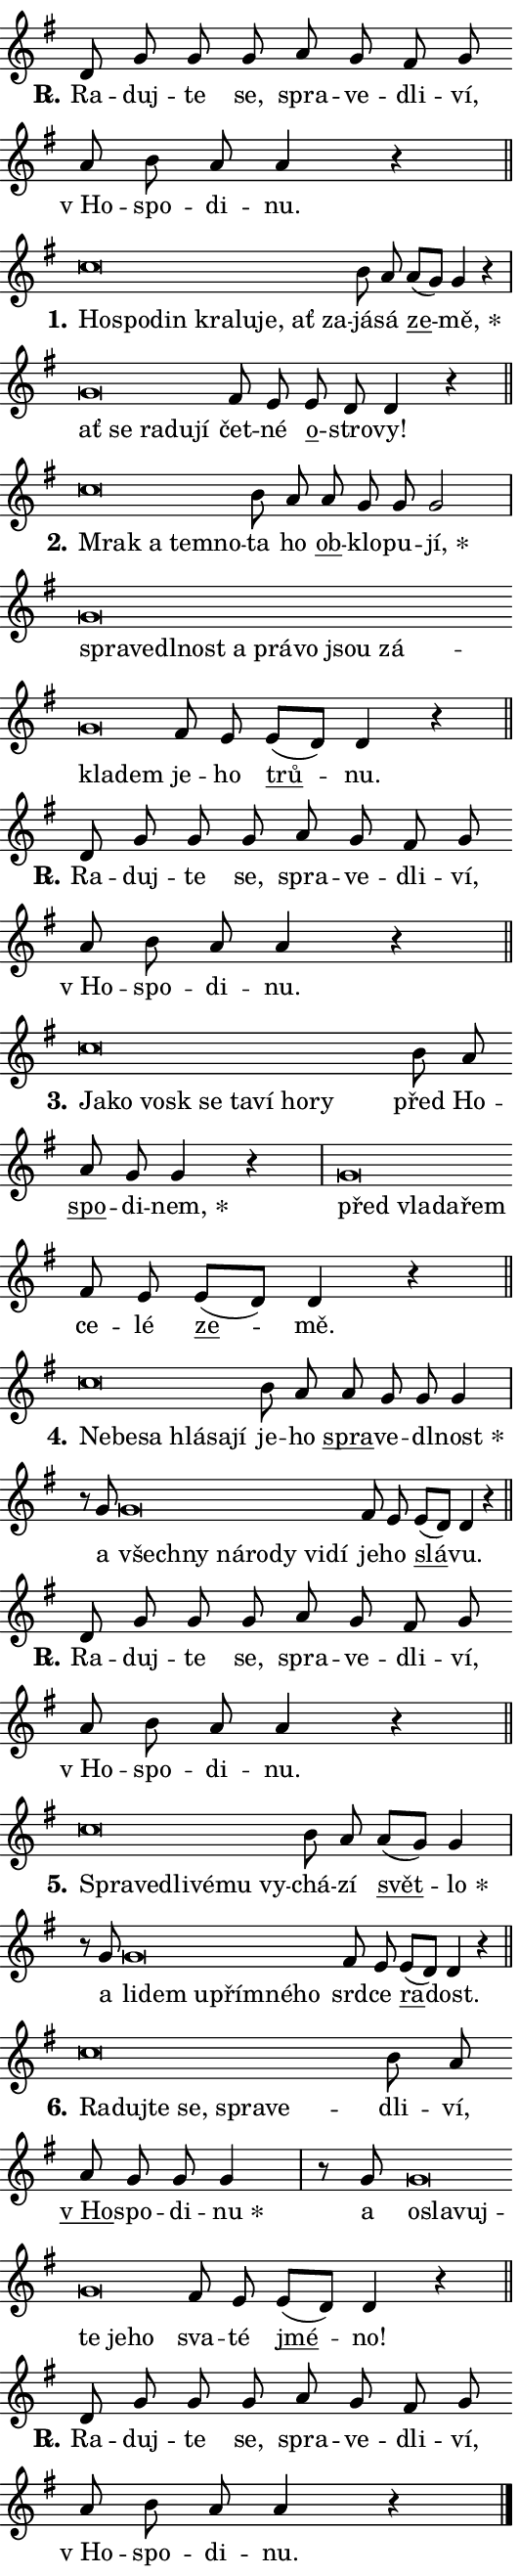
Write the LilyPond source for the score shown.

\version "2.24.0"
\header { tagline = "" }
\paper {
  indent = 0\cm
  top-margin = 0\cm
  right-margin = 0.13\cm % to fit lyric hyphens
  bottom-margin = 0\cm
  left-margin = 0\cm
  paper-width = 9\cm
  page-breaking = #ly:one-page-breaking
  system-system-spacing.basic-distance = #11
  score-system-spacing.basic-distance = #11
  ragged-last = ##f
}


%% Author: Thomas Morley
%% https://lists.gnu.org/archive/html/lilypond-user/2020-05/msg00002.html
#(define (line-position grob)
"Returns position of @var[grob} in current system:
   @code{'start}, if at first time-step
   @code{'end}, if at last time-step
   @code{'middle} otherwise
"
  (let* ((col (ly:item-get-column grob))
         (ln (ly:grob-object col 'left-neighbor))
         (rn (ly:grob-object col 'right-neighbor))
         (col-to-check-left (if (ly:grob? ln) ln col))
         (col-to-check-right (if (ly:grob? rn) rn col))
         (break-dir-left
           (and
             (ly:grob-property col-to-check-left 'non-musical #f)
             (ly:item-break-dir col-to-check-left)))
         (break-dir-right
           (and
             (ly:grob-property col-to-check-right 'non-musical #f)
             (ly:item-break-dir col-to-check-right))))
        (cond ((eqv? 1 break-dir-left) 'start)
              ((eqv? -1 break-dir-right) 'end)
              (else 'middle))))

#(define (tranparent-at-line-position vctor)
  (lambda (grob)
  "Relying on @code{line-position} select the relevant enry from @var{vctor}.
Used to determine transparency,"
    (case (line-position grob)
      ((end) (not (vector-ref vctor 0)))
      ((middle) (not (vector-ref vctor 1)))
      ((start) (not (vector-ref vctor 2))))))

noteHeadBreakVisibility =
#(define-music-function (break-visibility)(vector?)
"Makes @code{NoteHead}s transparent relying on @var{break-visibility}"
#{
  \override NoteHead.transparent =
    #(tranparent-at-line-position break-visibility)
#})

#(define delete-ledgers-for-transparent-note-heads
  (lambda (grob)
    "Reads whether a @code{NoteHead} is transparent.
If so this @code{NoteHead} is removed from @code{'note-heads} from
@var{grob}, which is supposed to be @code{LedgerLineSpanner}.
As a result ledgers are not printed for this @code{NoteHead}"
    (let* ((nhds-array (ly:grob-object grob 'note-heads))
           (nhds-list
             (if (ly:grob-array? nhds-array)
                 (ly:grob-array->list nhds-array)
                 '()))
           ;; Relies on the transparent-property being done before
           ;; Staff.LedgerLineSpanner.after-line-breaking is executed.
           ;; This is fragile ...
           (to-keep
             (remove
               (lambda (nhd)
                 (ly:grob-property nhd 'transparent #f))
               nhds-list)))
      ;; TODO find a better method to iterate over grob-arrays, similiar
      ;; to filter/remove etc for lists
      ;; For now rebuilt from scratch
      (set! (ly:grob-object grob 'note-heads)  '())
      (for-each
        (lambda (nhd)
          (ly:pointer-group-interface::add-grob grob 'note-heads nhd))
        to-keep))))

squashNotes = {
  \override NoteHead.X-extent = #'(-0.2 . 0.2)
  \override NoteHead.Y-extent = #'(-0.75 . 0)
  \override NoteHead.stencil =
    #(lambda (grob)
       (let ((pos (ly:grob-property grob 'staff-position)))
         (begin
           (if (< pos -7) (display "ERROR: Lower brevis then expected\n") (display ""))
           (if (<= pos -6) ly:text-interface::print ly:note-head::print))))
}
unSquashNotes = {
  \revert NoteHead.X-extent
  \revert NoteHead.Y-extent
  \revert NoteHead.stencil
}

hideNotes = \noteHeadBreakVisibility #begin-of-line-visible
unHideNotes = \noteHeadBreakVisibility #all-visible

% work-around for resetting accidentals
% https://lilypond.org/doc/v2.23/Documentation/notation/displaying-rhythms#unmetered-music
cadenzaMeasure = {
  \cadenzaOff
  \partial 1024 s1024
  \cadenzaOn
}

#(define-markup-command (accent layout props text) (markup?)
  "Underline accented syllable"
  (interpret-markup layout props
    #{\markup \override #'(offset . 4.3) \underline { #text }#}))

responsum = \markup \concat {
  "R" \hspace #-1.05 \path #0.1 #'((moveto 0 0.07) (lineto 0.9 0.8)) \hspace #0.05 "."
}

spaceSize = #0.6828661417322834 % exact space size for TeX Gyre Schola

\layout {
  \context {
    \Staff
    \remove "Time_signature_engraver"
    \override LedgerLineSpanner.after-line-breaking = #delete-ledgers-for-transparent-note-heads
  }
  \context {
    \Lyrics {
      \override LyricSpace.minimum-distance = \spaceSize
      \override LyricText.font-name = #"TeX Gyre Schola"
      \override LyricText.font-size = 1
      \override StanzaNumber.font-name = #"TeX Gyre Schola Bold"
      \override StanzaNumber.font-size = 1
    }
  }
  \context {
    \Score 
    \override NoteHead.text =
      #(lambda (grob) 
        (let ((pos (ly:grob-property grob 'staff-position)))
          #{\markup {
            \combine
              \halign #-0.55 \raise #(if (= pos -6) 0 0.5) \override #'(thickness . 2) \draw-line #'(3.2 . 0)
              \musicglyph "noteheads.sM1"
          }#}))
  }
}

% magnetic-lyrics.ily
%
%   written by
%     Jean Abou Samra <jean@abou-samra.fr>
%     Werner Lemberg <wl@gnu.org>
%
%   adapted by
%     Jiri Hon <jiri.hon@gmail.com>
%
% Version 2022-Apr-15

% https://www.mail-archive.com/lilypond-user@gnu.org/msg149350.html

#(define (Left_hyphen_pointer_engraver context)
   "Collect syllable-hyphen-syllable occurrences in lyrics and store
them in properties.  This engraver only looks to the left.  For
example, if the lyrics input is @code{foo -- bar}, it does the
following.

@itemize @bullet
@item
Set the @code{text} property of the @code{LyricHyphen} grob between
@q{foo} and @q{bar} to @code{foo}.

@item
Set the @code{left-hyphen} property of the @code{LyricText} grob with
text @q{foo} to the @code{LyricHyphen} grob between @q{foo} and
@q{bar}.
@end itemize

Use this auxiliary engraver in combination with the
@code{lyric-@/text::@/apply-@/magnetic-@/offset!} hook."
   (let ((hyphen #f)
         (text #f))
     (make-engraver
      (acknowledgers
       ((lyric-syllable-interface engraver grob source-engraver)
        (set! text grob)))
      (end-acknowledgers
       ((lyric-hyphen-interface engraver grob source-engraver)
        ;(when (not (grob::has-interface grob 'lyric-space-interface))
          (set! hyphen grob)));)
      ((stop-translation-timestep engraver)
       (when (and text hyphen)
         (ly:grob-set-object! text 'left-hyphen hyphen))
       (set! text #f)
       (set! hyphen #f)))))

#(define (lyric-text::apply-magnetic-offset! grob)
   "If the space between two syllables is less than the value in
property @code{LyricText@/.details@/.squash-threshold}, move the right
syllable to the left so that it gets concatenated with the left
syllable.

Use this function as a hook for
@code{LyricText@/.after-@/line-@/breaking} if the
@code{Left_@/hyphen_@/pointer_@/engraver} is active."
   (let ((hyphen (ly:grob-object grob 'left-hyphen #f)))
     (when hyphen
       (let ((left-text (ly:spanner-bound hyphen LEFT)))
         (when (grob::has-interface left-text 'lyric-syllable-interface)
           (let* ((common (ly:grob-common-refpoint grob left-text X))
                  (this-x-ext (ly:grob-extent grob common X))
                  (left-x-ext
                   (begin
                     ;; Trigger magnetism for left-text.
                     (ly:grob-property left-text 'after-line-breaking)
                     (ly:grob-extent left-text common X)))
                  ;; `delta` is the gap width between two syllables.
                  (delta (- (interval-start this-x-ext)
                            (interval-end left-x-ext)))
                  (details (ly:grob-property grob 'details))
                  (threshold (assoc-get 'squash-threshold details 0.2)))
             (when (< delta threshold)
               (let* (;; We have to manipulate the input text so that
                      ;; ligatures crossing syllable boundaries are not
                      ;; disabled.  For languages based on the Latin
                      ;; script this is essentially a beautification.
                      ;; However, for non-Western scripts it can be a
                      ;; necessity.
                      (lt (ly:grob-property left-text 'text))
                      (rt (ly:grob-property grob 'text))
                      (is-space (grob::has-interface hyphen 'lyric-space-interface))
                      (space (if is-space " " ""))
                      (extra-delta (if is-space spaceSize 0))
                      ;; Append new syllable.
                      (ltrt-space (if (and (string? lt) (string? rt))
                                (string-append lt space rt)
                                (make-concat-markup (list lt space rt))))
                      ;; Right-align `ltrt` to the right side.
                      (ltrt-space-markup (grob-interpret-markup
                               grob
                               (make-translate-markup
                                (cons (interval-length this-x-ext) 0)
                                (make-right-align-markup ltrt-space)))))
                 (begin
                   ;; Don't print `left-text`.
                   (ly:grob-set-property! left-text 'stencil #f)
                   ;; Set text and stencil (which holds all collected
                   ;; syllables so far) and shift it to the left.
                   (ly:grob-set-property! grob 'text ltrt-space)
                   (ly:grob-set-property! grob 'stencil ltrt-space-markup)
                   (ly:grob-translate-axis! grob (- (- delta extra-delta)) X))))))))))


#(define (lyric-hyphen::displace-bounds-first grob)
   ;; Make very sure this callback isn't triggered too early.
   (let ((left (ly:spanner-bound grob LEFT))
         (right (ly:spanner-bound grob RIGHT)))
     (ly:grob-property left 'after-line-breaking)
     (ly:grob-property right 'after-line-breaking)
     (ly:lyric-hyphen::print grob)))

squashThreshold = #0.4

\layout {
  \context {
    \Lyrics
    \consists #Left_hyphen_pointer_engraver
    \override LyricText.after-line-breaking =
      #lyric-text::apply-magnetic-offset!
    \override LyricHyphen.stencil = #lyric-hyphen::displace-bounds-first
    \override LyricText.details.squash-threshold = \squashThreshold
    \override LyricHyphen.minimum-distance = 0
    \override LyricHyphen.minimum-length = \squashThreshold
  }
}

squashText = \override LyricText.details.squash-threshold = 9999
unSquashText = \override LyricText.details.squash-threshold = \squashThreshold

leftText = \override LyricText.self-alignment-X = #LEFT
unLeftText = \revert LyricText.self-alignment-X

starOffset = #(lambda (grob) 
                (let ((x_offset (ly:self-alignment-interface::aligned-on-x-parent grob)))
                  (if (= x_offset 0) 0 (+ x_offset 1.2))))

star = #(define-music-function (syllable)(string?)
"Append star separator at the end of a syllable"
#{
  \once \override LyricText.X-offset = #starOffset
  \lyricmode { \markup {
    #syllable
    \override #'((font-name . "TeX Gyre Schola Bold")) \hspace #0.2 \lower #0.65 \larger "*"
  } }
#})

starAccent = #(define-music-function (syllable)(string?)
"Append star separator at the end of a syllable and make accent"
#{
  \once \override LyricText.X-offset = #starOffset
  \lyricmode { \markup {
    \accent #syllable
    \override #'((font-name . "TeX Gyre Schola Bold")) \hspace #0.2 \lower #0.65 \larger "*"
  } }
#})

breath = #(define-music-function (syllable)(string?)
"Append breathing indicator at the end of a syllable"
#{
  \lyricmode { \markup { #syllable "+" } }
#})

optionalBreath = #(define-music-function (syllable)(string?)
"Append optional breathing indicator at the end of a syllable"
#{
  \lyricmode { \markup { #syllable "(+)" } }
#})


\score {
    <<
        \new Voice = "melody" { \cadenzaOn \key g \major \relative { d'8 g g g a g \bar "" fis g \bar "" a b a a4 r \cadenzaMeasure \bar "||" \break } }
        \new Lyrics \lyricsto "melody" { \lyricmode { \set stanza = \responsum
Ra -- duj -- te se, spra -- ve -- dli -- ví, "v Ho" -- spo -- di -- nu. } }
    >>
    \layout {}
}

\score {
    <<
        \new Voice = "melody" { \cadenzaOn \key g \major \relative { \squashNotes c''\breve*1/16 \hideNotes \breve*1/16 \bar "" \breve*1/16 \bar "" \breve*1/16 \bar "" \breve*1/16 \bar "" \breve*1/16 \bar "" \breve*1/16 \breve*1/16 \bar "" \unHideNotes \unSquashNotes b8 a \bar "" a[( g)] g4 r \cadenzaMeasure \bar "|" \squashNotes g\breve*1/16 \hideNotes \breve*1/16 \bar "" \breve*1/16 \bar "" \breve*1/16 \breve*1/16 \bar "" \unHideNotes \unSquashNotes fis8 e \bar "" e d d4 r \cadenzaMeasure \bar "||" \break } }
        \new Lyrics \lyricsto "melody" { \lyricmode { \set stanza = "1."
\leftText Ho -- \squashText spo -- din kra -- lu -- je, ať za -- \unLeftText \unSquashText já -- sá \markup \accent ze -- \star mě, \leftText ať \squashText se ra -- du -- jí \unLeftText \unSquashText čet -- né \markup \accent o -- stro -- vy! } }
    >>
    \layout {}
}

\score {
    <<
        \new Voice = "melody" { \cadenzaOn \key g \major \relative { \squashNotes c''\breve*1/16 \hideNotes \breve*1/16 \bar "" \breve*1/16 \breve*1/16 \bar "" \unHideNotes \unSquashNotes b8 a \bar "" a g g g2 \cadenzaMeasure \bar "|" \squashNotes g\breve*1/16 \hideNotes \breve*1/16 \bar "" \breve*1/16 \bar "" \breve*1/16 \bar "" \breve*1/16 \bar "" \breve*1/16 \bar "" \breve*1/16 \bar "" \breve*1/16 \bar "" \breve*1/16 \bar "" \breve*1/16 \breve*1/16 \bar "" \unHideNotes \unSquashNotes fis8 e \bar "" e[( d)] d4 r \cadenzaMeasure \bar "||" \break } }
        \new Lyrics \lyricsto "melody" { \lyricmode { \set stanza = "2."
\leftText Mrak \squashText a tem -- no -- \unLeftText \unSquashText ta ho \markup \accent ob -- klo -- pu -- \star jí, \leftText spra -- \squashText ve -- dl -- nost a prá -- vo jsou zá -- kla -- dem \unLeftText \unSquashText je -- ho \markup \accent trů -- nu. } }
    >>
    \layout {}
}

\score {
    <<
        \new Voice = "melody" { \cadenzaOn \key g \major \relative { d'8 g g g a g \bar "" fis g \bar "" a b a a4 r \cadenzaMeasure \bar "||" \break } }
        \new Lyrics \lyricsto "melody" { \lyricmode { \set stanza = \responsum
Ra -- duj -- te se, spra -- ve -- dli -- ví, "v Ho" -- spo -- di -- nu. } }
    >>
    \layout {}
}

\score {
    <<
        \new Voice = "melody" { \cadenzaOn \key g \major \relative { \squashNotes c''\breve*1/16 \hideNotes \breve*1/16 \bar "" \breve*1/16 \bar "" \breve*1/16 \bar "" \breve*1/16 \bar "" \breve*1/16 \bar "" \breve*1/16 \breve*1/16 \bar "" \unHideNotes \unSquashNotes b8 a \bar "" a g g4 r \cadenzaMeasure \bar "|" \squashNotes g\breve*1/16 \hideNotes \breve*1/16 \bar "" \breve*1/16 \breve*1/16 \bar "" \unHideNotes \unSquashNotes fis8 e \bar "" e[( d)] d4 r \cadenzaMeasure \bar "||" \break } }
        \new Lyrics \lyricsto "melody" { \lyricmode { \set stanza = "3."
\leftText Ja -- \squashText ko vosk se ta -- ví ho -- ry \unLeftText \unSquashText před Ho -- \markup \accent spo -- di -- \star nem, \leftText před \squashText vla -- da -- řem \unLeftText \unSquashText ce -- lé \markup \accent ze -- mě. } }
    >>
    \layout {}
}

\score {
    <<
        \new Voice = "melody" { \cadenzaOn \key g \major \relative { \squashNotes c''\breve*1/16 \hideNotes \breve*1/16 \bar "" \breve*1/16 \bar "" \breve*1/16 \bar "" \breve*1/16 \breve*1/16 \bar "" \unHideNotes \unSquashNotes b8 a \bar "" a g g g4 \cadenzaMeasure \bar "|" r8 g8 \squashNotes g\breve*1/16 \hideNotes \breve*1/16 \bar "" \breve*1/16 \bar "" \breve*1/16 \bar "" \breve*1/16 \bar "" \breve*1/16 \breve*1/16 \bar "" \unHideNotes \unSquashNotes fis8 e \bar "" e[( d)] d4 r \cadenzaMeasure \bar "||" \break } }
        \new Lyrics \lyricsto "melody" { \lyricmode { \set stanza = "4."
\leftText Ne -- \squashText be -- sa hlá -- sa -- jí \unLeftText \unSquashText je -- ho \markup \accent spra -- ve -- dl -- \star nost a \leftText všech -- \squashText ny ná -- ro -- dy vi -- dí \unLeftText \unSquashText je -- ho \markup \accent slá -- vu. } }
    >>
    \layout {}
}

\score {
    <<
        \new Voice = "melody" { \cadenzaOn \key g \major \relative { d'8 g g g a g \bar "" fis g \bar "" a b a a4 r \cadenzaMeasure \bar "||" \break } }
        \new Lyrics \lyricsto "melody" { \lyricmode { \set stanza = \responsum
Ra -- duj -- te se, spra -- ve -- dli -- ví, "v Ho" -- spo -- di -- nu. } }
    >>
    \layout {}
}

\score {
    <<
        \new Voice = "melody" { \cadenzaOn \key g \major \relative { \squashNotes c''\breve*1/16 \hideNotes \breve*1/16 \bar "" \breve*1/16 \bar "" \breve*1/16 \bar "" \breve*1/16 \breve*1/16 \bar "" \unHideNotes \unSquashNotes b8 a \bar "" a[( g)] g4 \cadenzaMeasure \bar "|" r8 g8 \squashNotes g\breve*1/16 \hideNotes \breve*1/16 \bar "" \breve*1/16 \bar "" \breve*1/16 \bar "" \breve*1/16 \breve*1/16 \bar "" \unHideNotes \unSquashNotes fis8 e \bar "" e[( d)] d4 r \cadenzaMeasure \bar "||" \break } }
        \new Lyrics \lyricsto "melody" { \lyricmode { \set stanza = "5."
\leftText Spra -- \squashText ve -- dli -- vé -- mu vy -- \unLeftText \unSquashText chá -- zí \markup \accent svět -- \star lo a \leftText li -- \squashText dem u -- přím -- né -- ho \unLeftText \unSquashText srd -- ce \markup \accent ra -- dost. } }
    >>
    \layout {}
}

\score {
    <<
        \new Voice = "melody" { \cadenzaOn \key g \major \relative { \squashNotes c''\breve*1/16 \hideNotes \breve*1/16 \bar "" \breve*1/16 \bar "" \breve*1/16 \bar "" \breve*1/16 \breve*1/16 \bar "" \unHideNotes \unSquashNotes b8 a \bar "" a g g g4 \cadenzaMeasure \bar "|" r8 g8 \squashNotes g\breve*1/16 \hideNotes \breve*1/16 \bar "" \breve*1/16 \bar "" \breve*1/16 \bar "" \breve*1/16 \breve*1/16 \bar "" \unHideNotes \unSquashNotes fis8 e \bar "" e[( d)] d4 r \cadenzaMeasure \bar "||" \break } }
        \new Lyrics \lyricsto "melody" { \lyricmode { \set stanza = "6."
\leftText Ra -- \squashText duj -- te se, spra -- ve -- \unLeftText \unSquashText dli -- ví, \markup \accent "v Ho" -- spo -- di -- \star nu a \leftText o -- \squashText sla -- vuj -- te je -- ho \unLeftText \unSquashText sva -- té \markup \accent jmé -- no! } }
    >>
    \layout {}
}

\score {
    <<
        \new Voice = "melody" { \cadenzaOn \key g \major \relative { d'8 g g g a g \bar "" fis g \bar "" a b a a4 r \cadenzaMeasure \bar "||" \break } \bar "|." }
        \new Lyrics \lyricsto "melody" { \lyricmode { \set stanza = \responsum
Ra -- duj -- te se, spra -- ve -- dli -- ví, "v Ho" -- spo -- di -- nu. } }
    >>
    \layout {}
}
